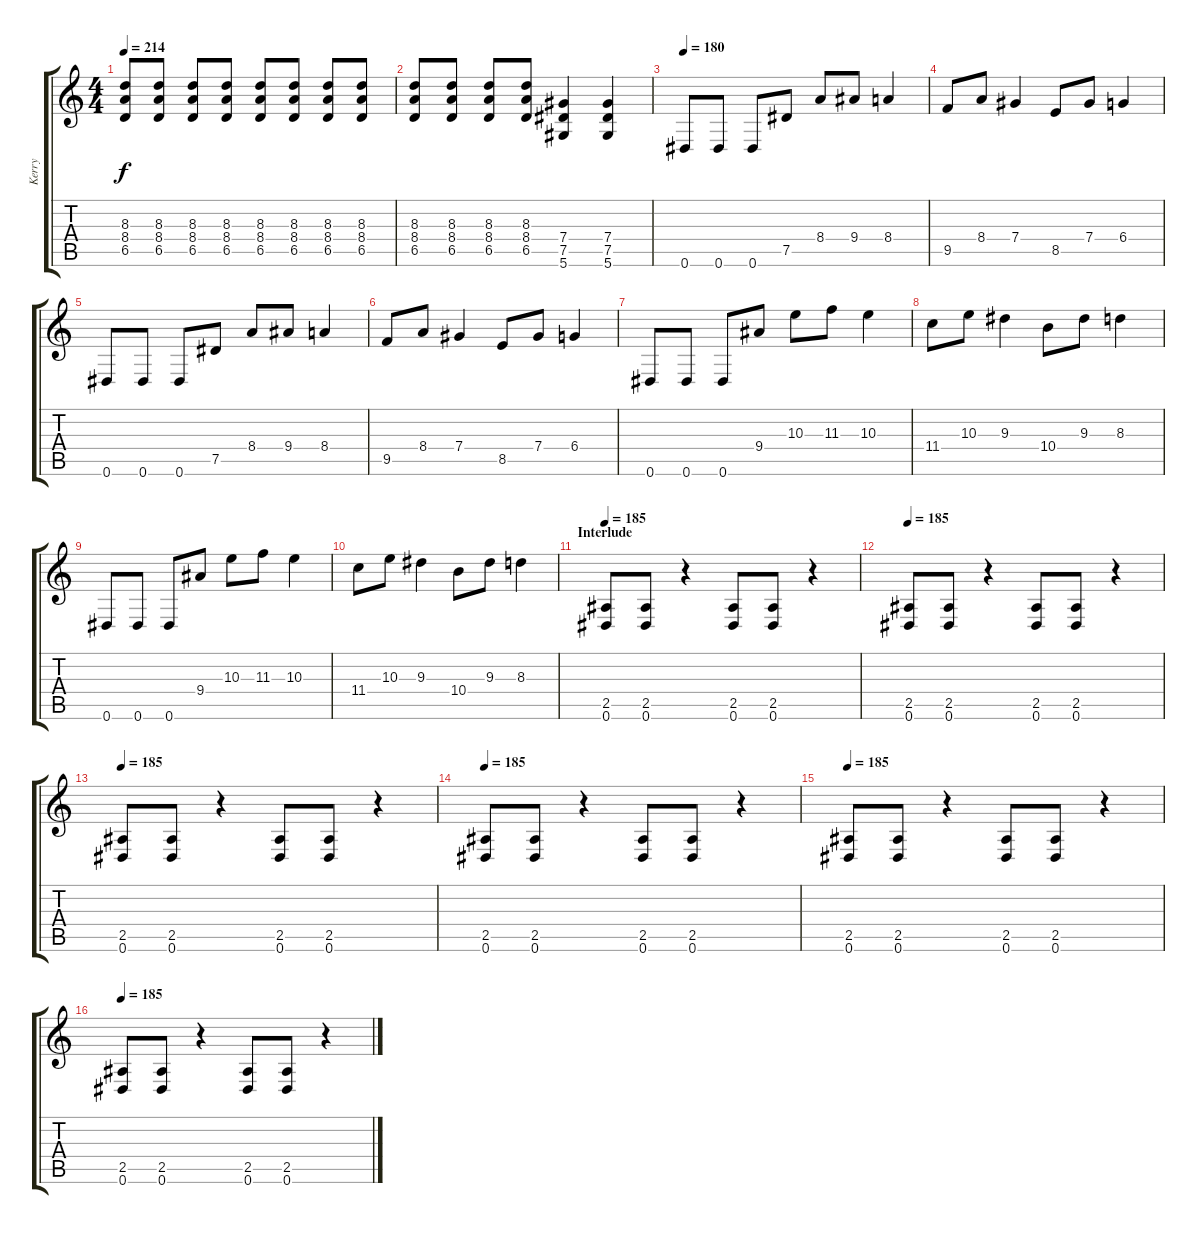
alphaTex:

\track ("Kerry" "Kerry") {instrument distortionguitar}
\staff {score tabs}
\tuning (Eb4 Bb3 Gb3 Db3 Ab2 Eb2) {hide}
\ts (4 4)
\tempo 214
\clef g2
\ks c
(8.3 8.4 6.5).8{dy f} (8.3 8.4 6.5).8 (8.3 8.4 6.5).8 (8.3 8.4 6.5).8 (8.3 8.4 6.5).8 (8.3 8.4 6.5).8 (8.3 8.4 6.5).8 (8.3 8.4 6.5).8 |
(8.3 8.4 6.5).8 (8.3 8.4 6.5).8 (8.3 8.4 6.5).8 (8.3 8.4 6.5).8 (7.4 7.5 5.6).4 (7.4 7.5 5.6).4 |
\tempo 180
0.6.8 0.6.8 0.6.8 7.5.8 8.4.8 9.4.8 8.4.4 |
9.5.8 8.4.8 7.4.4 8.5.8 7.4.8 6.4.4 |
0.6.8 0.6.8 0.6.8 7.5.8 8.4.8 9.4.8 8.4.4 |
9.5.8 8.4.8 7.4.4 8.5.8 7.4.8 6.4.4 |
0.6.8 0.6.8 0.6.8 9.4.8 10.3.8 11.3.8 10.3.4 |
11.4.8 10.3.8 9.3.4 10.4.8 9.3.8 8.3.4 |
0.6.8 0.6.8 0.6.8 9.4.8 10.3.8 11.3.8 10.3.4 |
11.4.8 10.3.8 9.3.4 10.4.8 9.3.8 8.3.4 |
\section ("" "Interlude")
\tempo 185
(2.5 0.6).8 (2.5 0.6).8 r.4 (2.5 0.6).8 (2.5 0.6).8 r.4 |
\tempo 185
(2.5 0.6).8 (2.5 0.6).8 r.4 (2.5 0.6).8 (2.5 0.6).8 r.4 |
\tempo 185
(2.5 0.6).8 (2.5 0.6).8 r.4 (2.5 0.6).8 (2.5 0.6).8 r.4 |
\tempo 185
(2.5 0.6).8 (2.5 0.6).8 r.4 (2.5 0.6).8 (2.5 0.6).8 r.4 |
\tempo 185
(2.5 0.6).8 (2.5 0.6).8 r.4 (2.5 0.6).8 (2.5 0.6).8 r.4 |
\tempo 185
(2.5 0.6).8 (2.5 0.6).8 r.4 (2.5 0.6).8 (2.5 0.6).8 r.4
